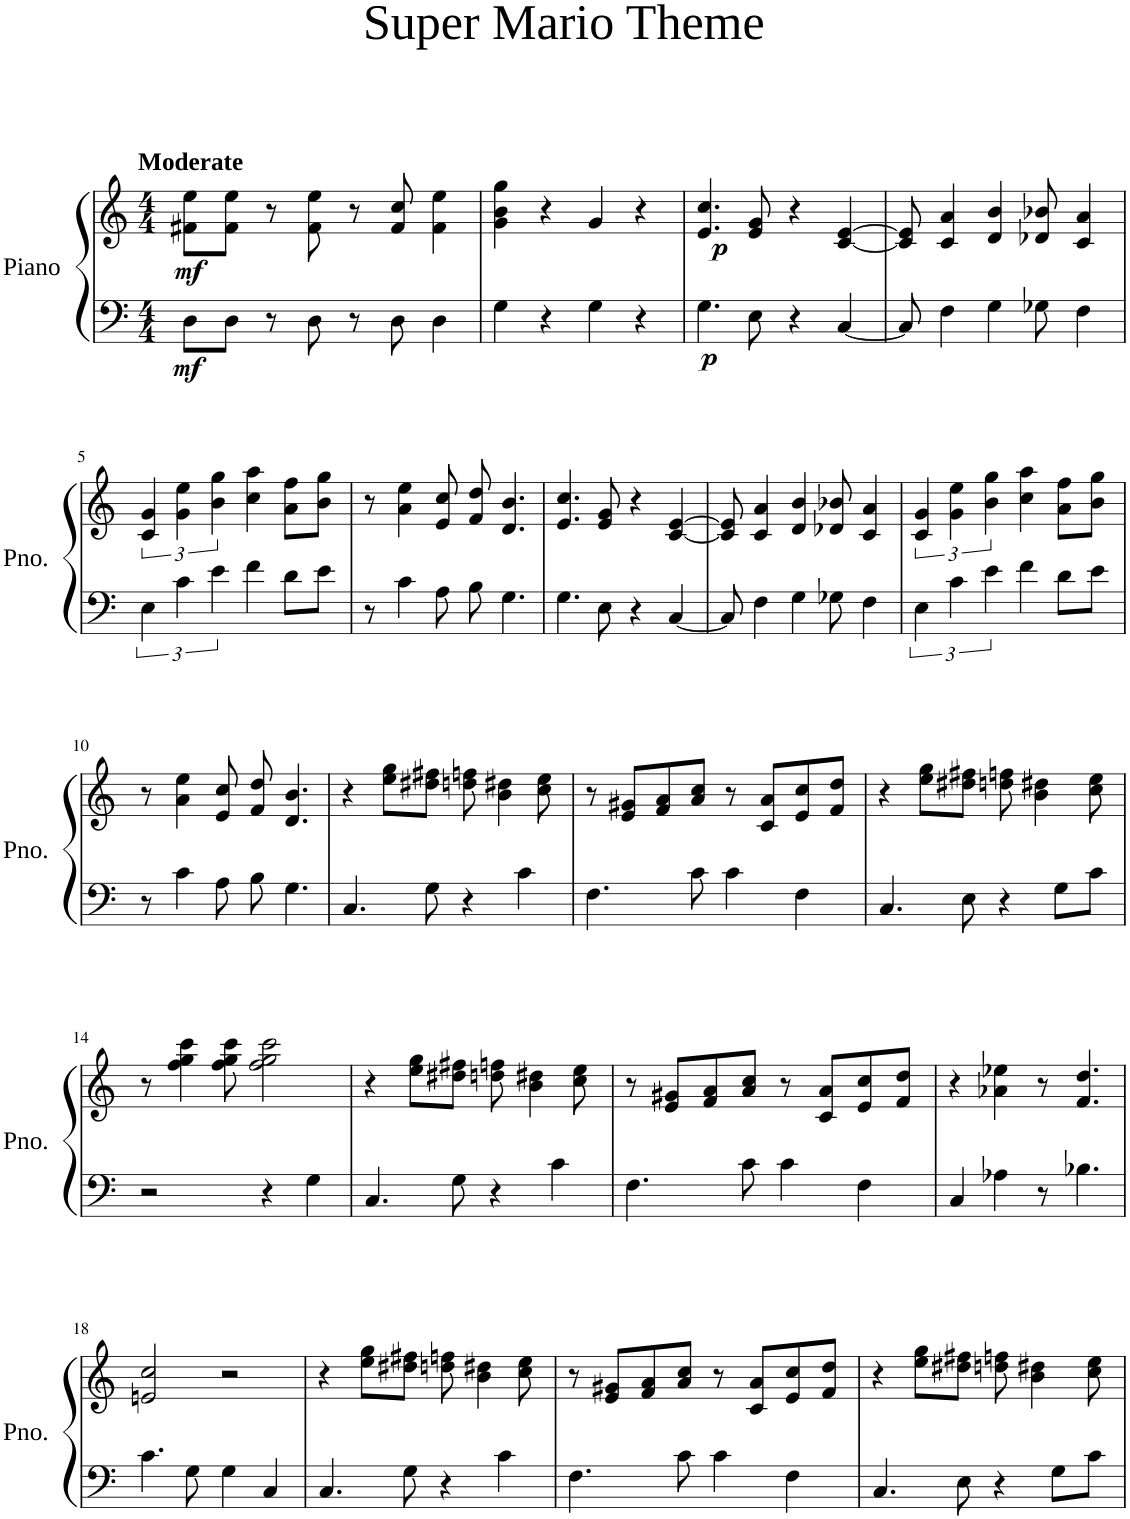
**kern	**kern	**dynam
*part1	*part1	*part1
*staff2	*staff1	*staff1/2
*I"Piano	*	*
*I'Pno.	*	*
*clefF4	*clefG2	*
*k[]	*k[]	*
*M4/4	*M4/4	*
=1	=1	=1
!	!LO:TX:a:B:t=Moderate	!
!	!	!LO:DY:b=2
!	!	!LO:DY:n=1:b
8D\L	8f#X\ 8ee\L	mf mf
8D\J	8f#\ 8ee\J	.
8r	8r	.
8D\	8f#\ 8ee\	.
8r	8r	.
8D\	8f#/ 8cc/	.
4D\	4f#\ 4ee\	.
=2	=2	=2
4G\	4g\ 4b\ 4gg\	.
4r	4r	.
4G\	4g/	.
4r	4r	.
=3	=3	=3
!	!	!LO:DY:b=2
!	!	!LO:DY:n=1:b
4.G\	4.e/ 4.cc/	p p
8E\	8e/ 8g/	.
4r	4r	.
[4C/	[4c/ [4e/	.
=4	=4	=4
8C/]	8c/] 8e/]	.
4F\	4c/ 4a/	.
4G\	4d/ 4b/	.
8G-X\	8d-X/ 8b-X/	.
4F\	4c/ 4a/	.
!!LO:LB:g=z
=5	=5	=5
6E\	6c/ 6g/	.
6c\	6g\ 6ee\	.
6e\	6b\ 6gg\	.
4f\	4cc\ 4aa\	.
8d\L	8a\ 8ff\L	.
8e\J	8b\ 8gg\J	.
=6	=6	=6
8r	8r	.
4c\	4a\ 4ee\	.
8A\	8e/ 8cc/	.
8B\	8f/ 8dd/	.
4.G\	4.d/ 4.b/	.
=7	=7	=7
4.G\	4.e/ 4.cc/	.
8E\	8e/ 8g/	.
4r	4r	.
[4C/	[4c/ [4e/	.
=8	=8	=8
8C/]	8c/] 8e/]	.
4F\	4c/ 4a/	.
4G\	4d/ 4b/	.
8G-X\	8d-X/ 8b-X/	.
4F\	4c/ 4a/	.
=9	=9	=9
6E\	6c/ 6g/	.
6c\	6g\ 6ee\	.
6e\	6b\ 6gg\	.
4f\	4cc\ 4aa\	.
8d\L	8a\ 8ff\L	.
8e\J	8b\ 8gg\J	.
!!LO:LB:g=z
=10	=10	=10
8r	8r	.
4c\	4a\ 4ee\	.
8A\	8e/ 8cc/	.
8B\	8f/ 8dd/	.
4.G\	4.d/ 4.b/	.
=11	=11	=11
4.C/	4r	.
.	8ee\ 8gg\L	.
8G\	8dd#X\ 8ff#X\J	.
4r	8ddn\ 8ffn\	.
.	4b\ 4dd#X\	.
4c\	.	.
.	8cc\ 8ee\	.
=12	=12	=12
4.F\	8r	.
.	8e/ 8g#X/L	.
.	8f/ 8a/	.
8c\	8a/ 8cc/J	.
4c\	8r	.
.	8c/ 8a/L	.
4F\	8e/ 8cc/	.
.	8f/ 8dd/J	.
=13	=13	=13
4.C/	4r	.
.	8ee\ 8gg\L	.
8E\	8dd#X\ 8ff#X\J	.
4r	8ddn\ 8ffn\	.
.	4b\ 4dd#X\	.
8G\L	.	.
8c\J	8cc\ 8ee\	.
!!LO:LB:g=z
=14	=14	=14
2r	8r	.
.	4ff\ 4gg\ 4ccc\	.
.	8ff\ 8gg\ 8ccc\	.
4r	2ff\ 2gg\ 2ccc\	.
4G\	.	.
=15	=15	=15
4.C/	4r	.
.	8ee\ 8gg\L	.
8G\	8dd#X\ 8ff#X\J	.
4r	8ddn\ 8ffn\	.
.	4b\ 4dd#X\	.
4c\	.	.
.	8cc\ 8ee\	.
=16	=16	=16
4.F\	8r	.
.	8e/ 8g#X/L	.
.	8f/ 8a/	.
8c\	8a/ 8cc/J	.
4c\	8r	.
.	8c/ 8a/L	.
4F\	8e/ 8cc/	.
.	8f/ 8dd/J	.
=17	=17	=17
4C/	4r	.
4A-X\	4a-X\ 4ee-X\	.
8r	8r	.
4.B-X\	4.f/ 4.dd/	.
!!LO:LB:g=z
=18	=18	=18
4.c\	2en/ 2cc/	.
8G\	.	.
4G\	2r	.
4C/	.	.
=19	=19	=19
4.C/	4r	.
.	8ee\ 8gg\L	.
8G\	8dd#X\ 8ff#X\J	.
4r	8ddn\ 8ffn\	.
.	4b\ 4dd#X\	.
4c\	.	.
.	8cc\ 8ee\	.
=20	=20	=20
4.F\	8r	.
.	8e/ 8g#X/L	.
.	8f/ 8a/	.
8c\	8a/ 8cc/J	.
4c\	8r	.
.	8c/ 8a/L	.
4F\	8e/ 8cc/	.
.	8f/ 8dd/J	.
=21	=21	=21
4.C/	4r	.
.	8ee\ 8gg\L	.
8E\	8dd#X\ 8ff#X\J	.
4r	8ddn\ 8ffn\	.
.	4b\ 4dd#X\	.
8G\L	.	.
8c\J	8cc\ 8ee\	.
=	=	=
*-	*-	*-
